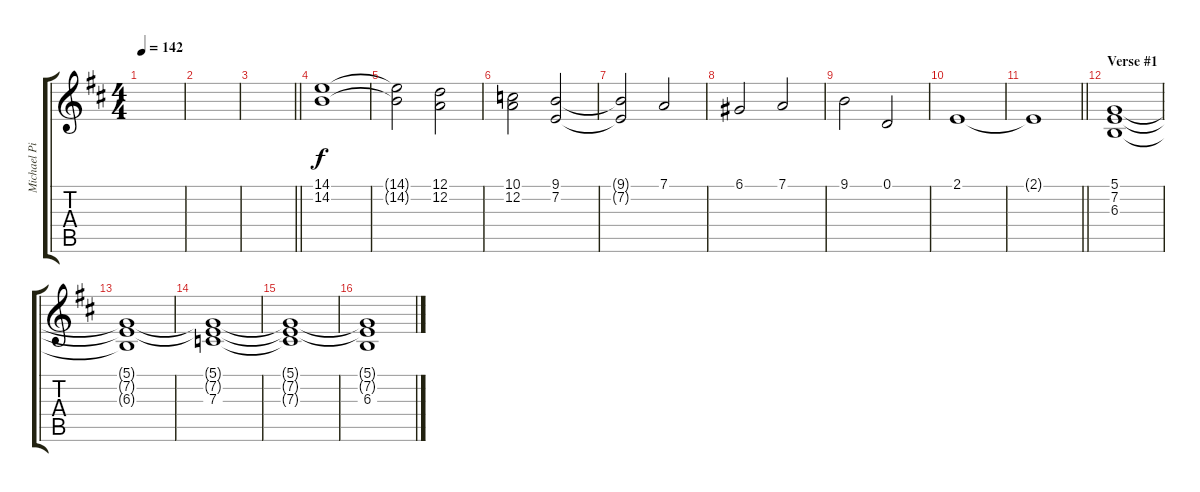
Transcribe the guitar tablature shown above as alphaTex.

\track ("Michael Pinella (string)" "Michael Pi") {instrument stringensemble1}
\staff {score tabs}
\tuning (D4 A3 F3 C3 G2 D2) {hide}
\ts (4 4)
\tempo 142
\clef g2
\ks bminor
|
|
\barLineRight lightlight
|
(14.1 14.2).1{volume 10} |
(14.1{t} 14.2{t}).2 (12.1 12.2).2 |
(10.1 12.2).2 (9.1 7.2).2 |
(9.1{t} 7.2{t}).2 7.1.2 |
6.1.2 7.1.2 |
9.1.2 0.1.2 |
2.1.1 |
\barLineRight lightlight
2.1{t}.1 |
\section ("" "Verse #1")
(5.1 7.2 6.3).1 |
(5.1{t} 7.2{t} 6.3{t}).1 |
(5.1{t} 7.2{t} 7.3).1 |
(5.1{t} 7.2{t} 7.3{t}).1 |
(5.1{t} 7.2{t} 6.3).1
